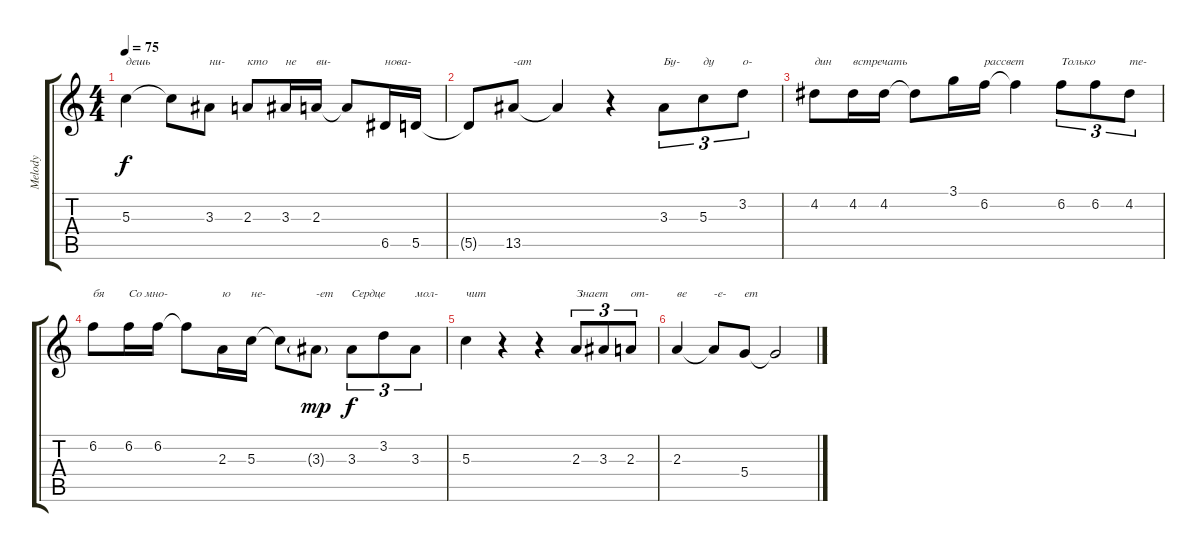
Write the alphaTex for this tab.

\track ("Melody" "Melody") {instrument acousticguitarsteel}
\staff {score tabs}
\tuning (E4 B3 G3 D3 A2 E2) {hide}
\ts (4 4)
\tempo 75
\clef g2
\ks c
5.3.4{txt "дешь" dy f} 5.3{t}.8 3.3.8{txt "ни-"} 2.3.8{txt "кто"} 3.3.16{txt "не"} 2.3.16{txt "ви-"} 2.3{t}.8 6.5.16{txt "нова-"} 5.5.16 |
5.5{t}.8 13.5.8{txt "-ат"} 13.5{t}.4 r.4 3.3.8{tu (3 2) txt "Бу-"} 5.3.8{tu (3 2) txt "ду"} 3.2.8{tu (3 2) txt "о-"} |
4.2.8{txt "дин"} 4.2.16{txt "встречать"} 4.2.16 4.2{t}.8 3.1.16 6.2.16{txt "рассвет"} 6.2{t}.4 6.2.8{tu (3 2) txt "Только"} 6.2.8{tu (3 2)} 4.2.8{tu (3 2) txt "те-"} |
6.2.8{txt "бя"} 6.2.16{txt "Со мно-"} 6.2.16 6.2{t}.8 2.3.16{txt "ю"} 5.3.16{txt "не-"} 5.3{t}.8 3.3{g}.8{txt "-ет" dy mp} 3.3.8{tu (3 2) txt "Сердце" dy f} 3.2.8{tu (3 2)} 3.3.8{tu (3 2) txt "мол-"} |
5.3.4{txt "чит"} r.4 r.4 2.3.8{tu (3 2) txt "Знает"} 3.3.8{tu (3 2)} 2.3.8{tu (3 2) txt "от-"} |
2.3.4{txt "ве"} 2.3{t}.8{txt "-е-"} 5.4.8{txt "ет"} 5.4{t}.2
